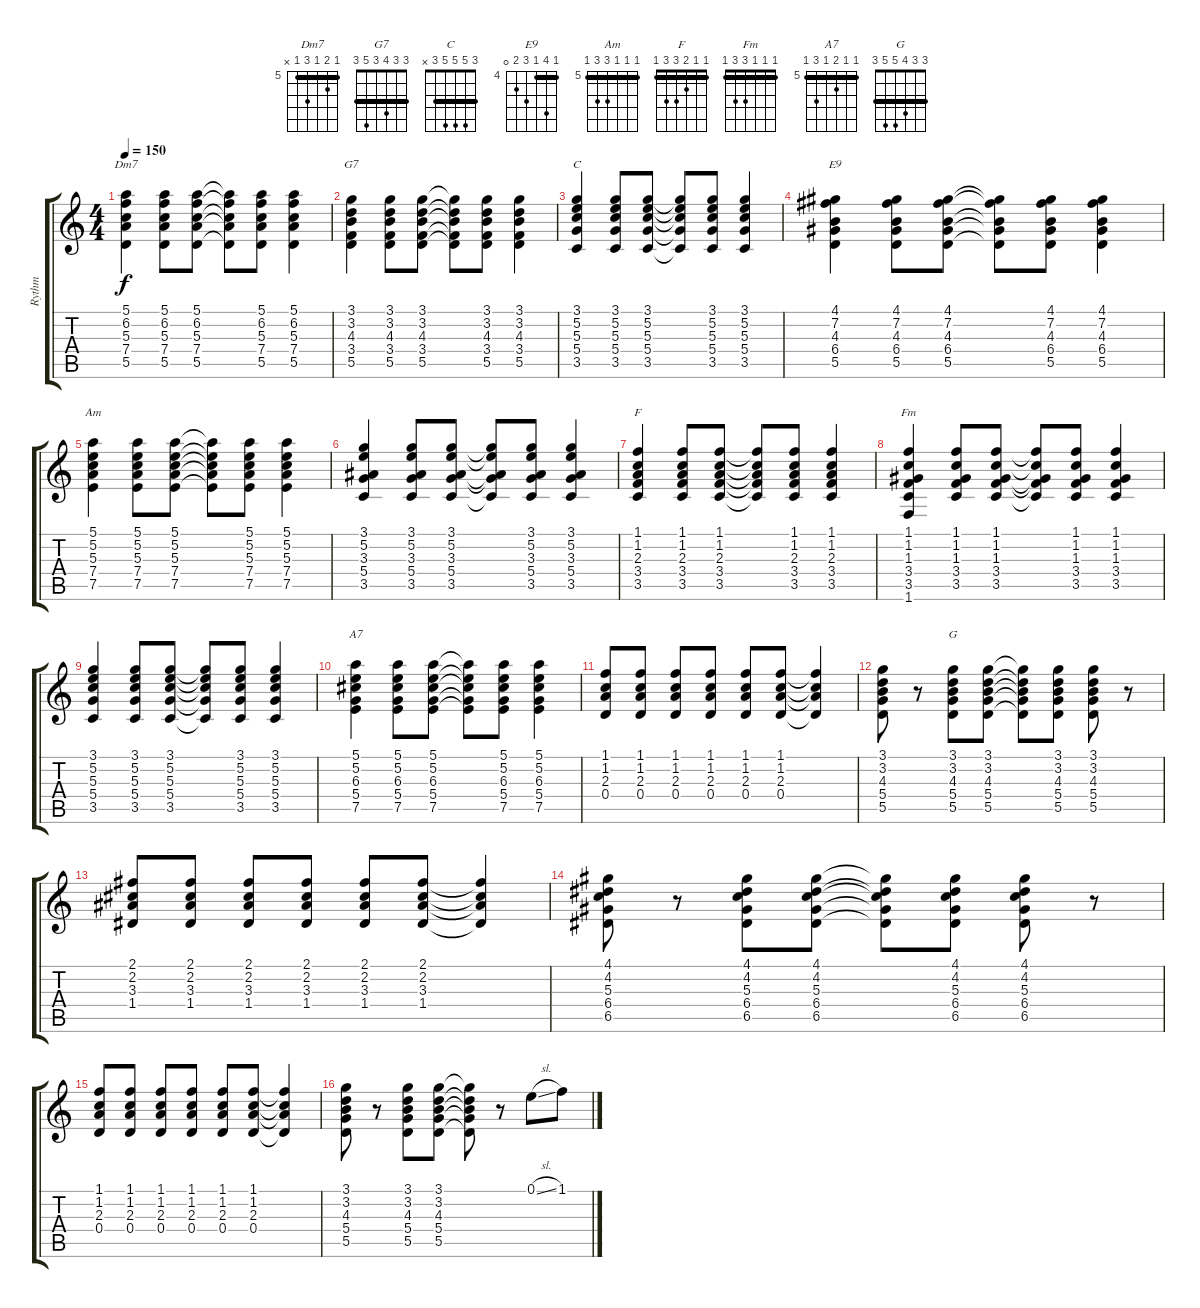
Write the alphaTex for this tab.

\track ("Rythm" "Rythm") {instrument acousticguitarnylon}
\staff {score tabs}
\tuning (E4 B3 G3 D3 A2 E2) {hide}
\chord ("Dm7" 5 6 5 7 5 x) {firstfret 5 barre 5}
\chord ("G7" 3 3 4 3 5 3) {barre 3}
\chord ("C" 3 5 5 5 3 x) {barre 3}
\chord ("E9" 4 7 4 6 5 0) {firstfret 4 barre 4}
\chord ("Am" 5 5 5 7 7 5) {firstfret 5 barre 5}
\chord ("F" 1 1 2 3 3 1) {barre 1}
\chord ("Fm" 1 1 1 3 3 1) {barre 1}
\chord ("A7" 5 5 6 5 7 5) {firstfret 5 barre 5}
\chord ("G" 3 3 4 5 5 3) {barre 3}
\ts (4 4)
\tempo 150
\clef g2
\ks c
(5.1 6.2 5.3 7.4 5.5).4{ch "Dm7" dy f} (5.1 6.2 5.3 7.4 5.5).8 (5.1 6.2 5.3 7.4 5.5).8 (5.1{t} 6.2{t} 5.3{t} 7.4{t} 5.5{t}).8 (5.1 6.2 5.3 7.4 5.5).8 (5.1 6.2 5.3 7.4 5.5).4 |
(3.1 3.2 4.3 3.4 5.5).4{ch "G7"} (3.1 3.2 4.3 3.4 5.5).8 (3.1 3.2 4.3 3.4 5.5).8 (3.1{t} 3.2{t} 4.3{t} 3.4{t} 5.5{t}).8 (3.1 3.2 4.3 3.4 5.5).8 (3.1 3.2 4.3 3.4 5.5).4 |
(3.1 5.2 5.3 5.4 3.5).4{ch "C"} (3.1 5.2 5.3 5.4 3.5).8 (3.1 5.2 5.3 5.4 3.5).8 (3.1{t} 5.2{t} 5.3{t} 5.4{t} 3.5{t}).8 (3.1 5.2 5.3 5.4 3.5).8 (3.1 5.2 5.3 5.4 3.5).4 |
(4.1 7.2 4.3 6.4 5.5).4{ch "E9"} (4.1 7.2 4.3 6.4 5.5).8 (4.1 7.2 4.3 6.4 5.5).8 (4.1{t} 7.2{t} 4.3{t} 6.4{t} 5.5{t}).8 (4.1 7.2 4.3 6.4 5.5).8 (4.1 7.2 4.3 6.4 5.5).4 |
(5.1 5.2 5.3 7.4 7.5).4{ch "Am"} (5.1 5.2 5.3 7.4 7.5).8 (5.1 5.2 5.3 7.4 7.5).8 (5.1{t} 5.2{t} 5.3{t} 7.4{t} 7.5{t}).8 (5.1 5.2 5.3 7.4 7.5).8 (5.1 5.2 5.3 7.4 7.5).4 |
(3.1 5.2 3.3 5.4 3.5).4 (3.1 5.2 3.3 5.4 3.5).8 (3.1 5.2 3.3 5.4 3.5).8 (3.1{t} 5.2{t} 3.3{t} 5.4{t} 3.5{t}).8 (3.1 5.2 3.3 5.4 3.5).8 (3.1 5.2 3.3 5.4 3.5).4 |
(1.1 1.2 2.3 3.4 3.5).4{ch "F"} (1.1 1.2 2.3 3.4 3.5).8 (1.1 1.2 2.3 3.4 3.5).8 (1.1{t} 1.2{t} 2.3{t} 3.4{t} 3.5{t}).8 (1.1 1.2 2.3 3.4 3.5).8 (1.1 1.2 2.3 3.4 3.5).4 |
(1.1 1.2 1.3 3.4 3.5 1.6).4{ch "Fm"} (1.1 1.2 1.3 3.4 3.5).8 (1.1 1.2 1.3 3.4 3.5).8 (1.1{t} 1.2{t} 1.3{t} 3.4{t} 3.5{t}).8 (1.1 1.2 1.3 3.4 3.5).8 (1.1 1.2 1.3 3.4 3.5).4 |
(3.1 5.2 5.3 5.4 3.5).4 (3.1 5.2 5.3 5.4 3.5).8 (3.1 5.2 5.3 5.4 3.5).8 (3.1{t} 5.2{t} 5.3{t} 5.4{t} 3.5{t}).8 (3.1 5.2 5.3 5.4 3.5).8 (3.1 5.2 5.3 5.4 3.5).4 |
(5.1 5.2 6.3 5.4 7.5).4{ch "A7"} (5.1 5.2 6.3 5.4 7.5).8 (5.1 5.2 6.3 5.4 7.5).8 (5.1{t} 5.2{t} 6.3{t} 5.4{t} 7.5{t}).8 (5.1 5.2 6.3 5.4 7.5).8 (5.1 5.2 6.3 5.4 7.5).4 |
(1.1 1.2 2.3 0.4).8 (1.1 1.2 2.3 0.4).8 (1.1 1.2 2.3 0.4).8 (1.1 1.2 2.3 0.4).8 (1.1 1.2 2.3 0.4).8 (1.1 1.2 2.3 0.4).8 (1.1{t} 1.2{t} 2.3{t} 0.4{t}).4 |
(3.1 3.2 4.3 5.4 5.5).8 r.8 (3.1 3.2 4.3 5.4 5.5).8{ch "G"} (3.1 3.2 4.3 5.4 5.5).8 (3.1{t} 3.2{t} 4.3{t} 5.4{t} 5.5{t}).8 (3.1 3.2 4.3 5.4 5.5).8 (3.1 3.2 4.3 5.4 5.5).8 r.8 |
(2.1 2.2 3.3 1.4).8 (2.1 2.2 3.3 1.4).8 (2.1 2.2 3.3 1.4).8 (2.1 2.2 3.3 1.4).8 (2.1 2.2 3.3 1.4).8 (2.1 2.2 3.3 1.4).8 (2.1{t} 2.2{t} 3.3{t} 1.4{t}).4 |
(4.1 4.2 5.3 6.4 6.5).8 r.8 (4.1 4.2 5.3 6.4 6.5).8 (4.1 4.2 5.3 6.4 6.5).8 (4.1{t} 4.2{t} 5.3{t} 6.4{t} 6.5{t}).8 (4.1 4.2 5.3 6.4 6.5).8 (4.1 4.2 5.3 6.4 6.5).8 r.8 |
(1.1 1.2 2.3 0.4).8 (1.1 1.2 2.3 0.4).8 (1.1 1.2 2.3 0.4).8 (1.1 1.2 2.3 0.4).8 (1.1 1.2 2.3 0.4).8 (1.1 1.2 2.3 0.4).8 (1.1{t} 1.2{t} 2.3{t} 0.4{t}).4 |
(3.1 3.2 4.3 5.4 5.5).8 r.8 (3.1 3.2 4.3 5.4 5.5).8 (3.1 3.2 4.3 5.4 5.5).8 (3.1{t} 3.2{t} 4.3{t} 5.4{t} 5.5{t}).8 r.8 0.1{sl}.8 1.1.8
